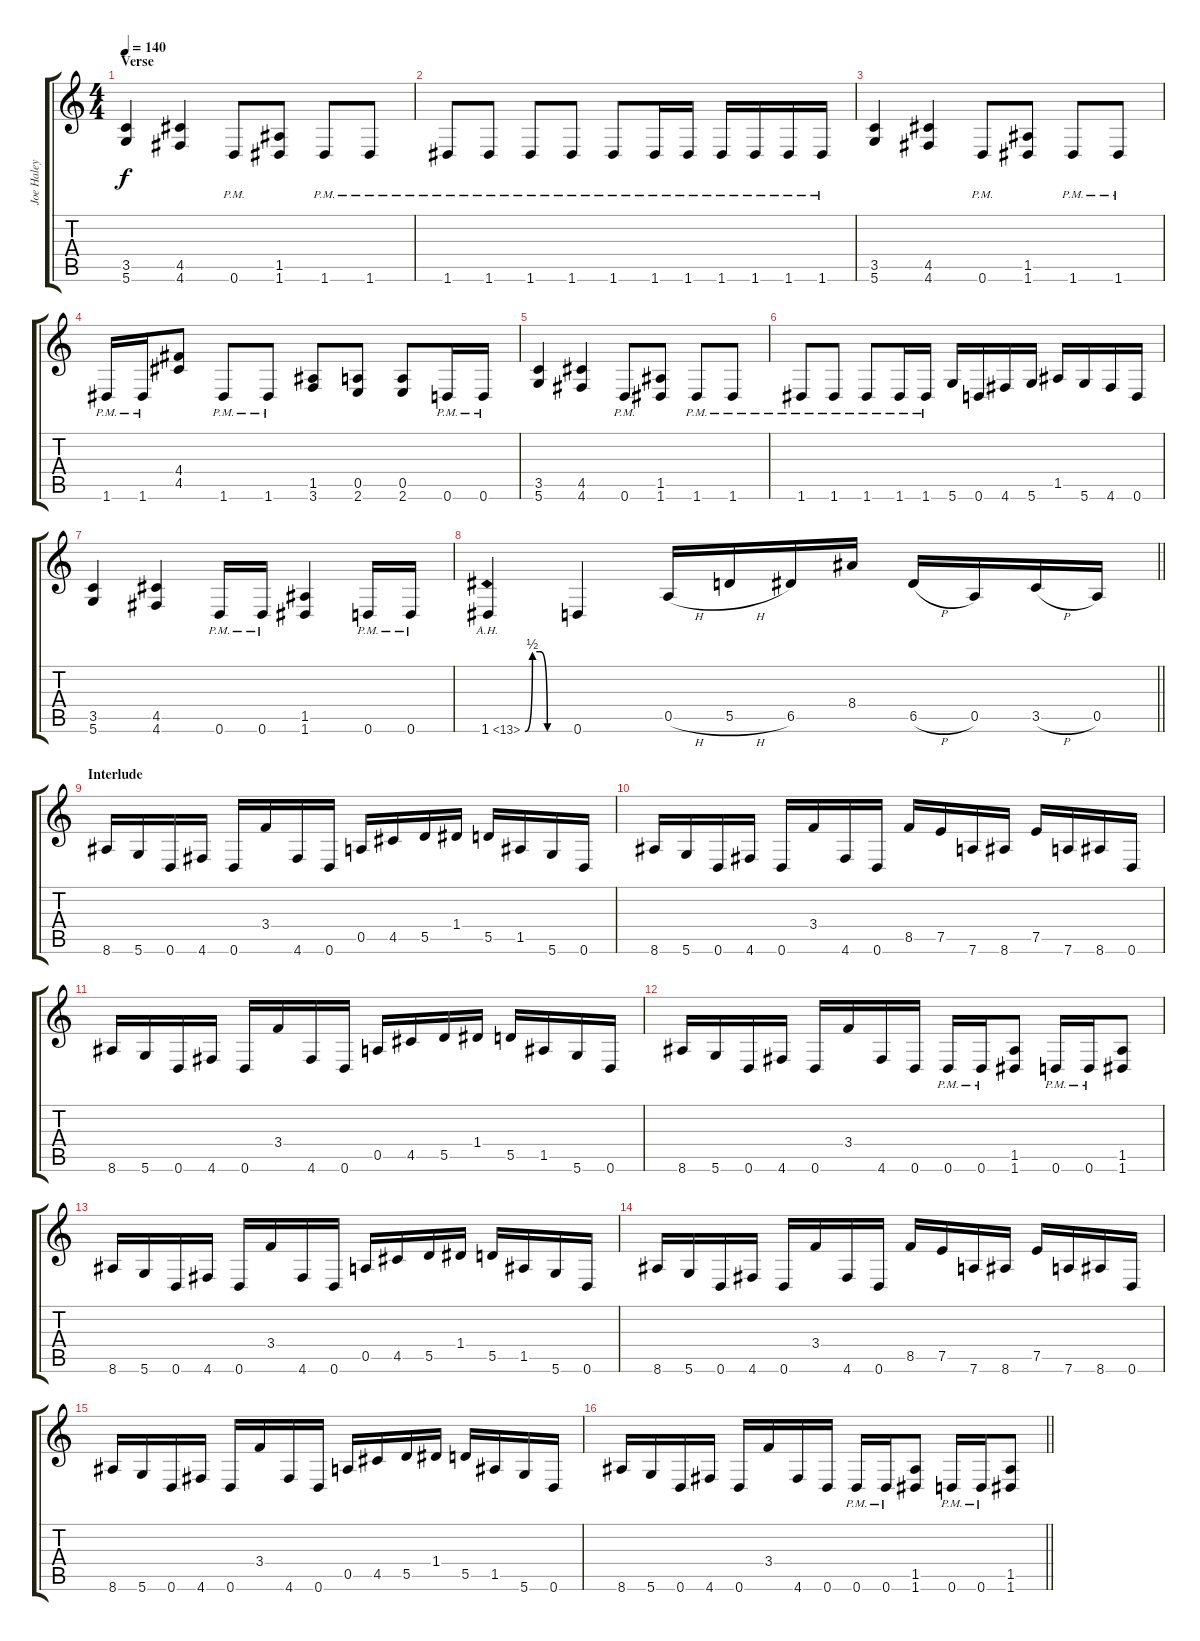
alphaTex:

\track ("Joe Haley" "Joe Haley") {instrument distortionguitar}
\staff {score tabs}
\tuning (E4 B3 G3 D3 A2 D2) {hide}
\ts (4 4)
\section ("" "Verse")
\tempo 140
\clef g2
\ks c
(3.5 5.6).4{dy f} (4.5 4.6).4 0.6{pm}.8 (1.5 1.6).8 1.6{pm}.8 1.6{pm}.8 |
1.6{pm}.8 1.6{pm}.8 1.6{pm}.8 1.6{pm}.8 1.6{pm}.8 1.6{pm}.16 1.6{pm}.16 1.6{pm}.16 1.6{pm}.16 1.6{pm}.16 1.6{pm}.16 |
(3.5 5.6).4 (4.5 4.6).4 0.6{pm}.8 (1.5 1.6).8 1.6{pm}.8 1.6{pm}.8 |
1.6{pm}.16 1.6{pm}.16 (4.4 4.5).8 1.6{pm}.8 1.6{pm}.8 (1.5 3.6).8 (0.5 2.6).8 (0.5 2.6).8 0.6{pm}.16 0.6{pm}.16 |
(3.5 5.6).4 (4.5 4.6).4 0.6{pm}.8 (1.5 1.6).8 1.6{pm}.8 1.6{pm}.8 |
1.6{pm}.8 1.6{pm}.8 1.6{pm}.8 1.6{pm}.16 1.6{pm}.16 5.6.16 0.6.16 4.6.16 5.6.16 1.5.16 5.6.16 4.6.16 0.6.16 |
(3.5 5.6).4 (4.5 4.6).4 0.6{pm}.16 0.6{pm}.16 (1.5 1.6).4 0.6{pm}.16 0.6{pm}.16 |
\barLineRight lightlight
1.6{be (custom 0 0 10 2 20 2 30 0 60 0) ah 12}.4 0.6.4 0.5{h}.16 5.5{h}.16 6.5.16 8.4.16 6.5{h}.16 0.5.16 3.5{h}.16 0.5.16 |
\section ("" "Interlude")
8.6.16 5.6.16 0.6.16 4.6.16 0.6.16 3.4.16 4.6.16 0.6.16 0.5.16 4.5.16 5.5.16 1.4.16 5.5.16 1.5.16 5.6.16 0.6.16 |
8.6.16 5.6.16 0.6.16 4.6.16 0.6.16 3.4.16 4.6.16 0.6.16 8.5.16 7.5.16 7.6.16 8.6.16 7.5.16 7.6.16 8.6.16 0.6.16 |
8.6.16 5.6.16 0.6.16 4.6.16 0.6.16 3.4.16 4.6.16 0.6.16 0.5.16 4.5.16 5.5.16 1.4.16 5.5.16 1.5.16 5.6.16 0.6.16 |
8.6.16 5.6.16 0.6.16 4.6.16 0.6.16 3.4.16 4.6.16 0.6.16 0.6{pm}.16 0.6{pm}.16 (1.5 1.6).8 0.6{pm}.16 0.6{pm}.16 (1.5 1.6).8 |
8.6.16 5.6.16 0.6.16 4.6.16 0.6.16 3.4.16 4.6.16 0.6.16 0.5.16 4.5.16 5.5.16 1.4.16 5.5.16 1.5.16 5.6.16 0.6.16 |
8.6.16 5.6.16 0.6.16 4.6.16 0.6.16 3.4.16 4.6.16 0.6.16 8.5.16 7.5.16 7.6.16 8.6.16 7.5.16 7.6.16 8.6.16 0.6.16 |
8.6.16 5.6.16 0.6.16 4.6.16 0.6.16 3.4.16 4.6.16 0.6.16 0.5.16 4.5.16 5.5.16 1.4.16 5.5.16 1.5.16 5.6.16 0.6.16 |
\barLineRight lightlight
8.6.16 5.6.16 0.6.16 4.6.16 0.6.16 3.4.16 4.6.16 0.6.16 0.6{pm}.16 0.6{pm}.16 (1.5 1.6).8 0.6{pm}.16 0.6{pm}.16 (1.5 1.6).8
